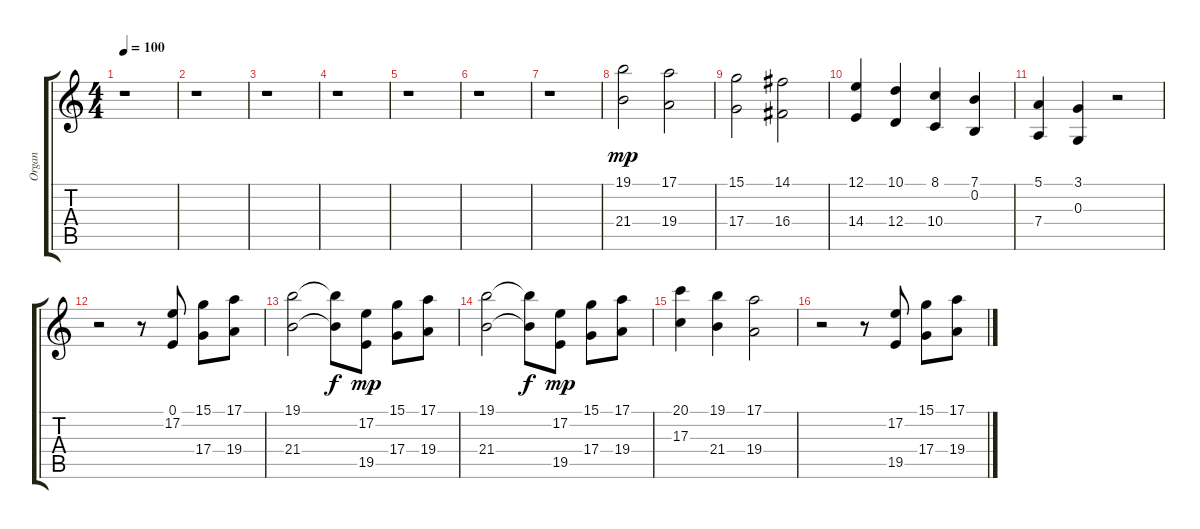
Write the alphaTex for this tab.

\track ("Organ" "Organ") {instrument drawbarorgan}
\staff {score tabs}
\tuning (E4 B3 G3 D3 A2 E2) {hide}
\ts (4 4)
\tempo 100
\clef g2
\ks c
r.1{dy mp} |
r.1 |
r.1 |
r.1 |
r.1 |
r.1 |
r.1 |
(19.1 21.4).2 (17.1 19.4).2 |
(15.1 17.4).2 (14.1 16.4).2 |
(12.1 14.4).4 (10.1 12.4).4 (8.1 10.4).4 (7.1 0.2).4 |
(5.1 7.4).4 (3.1 0.3).4 r.2 |
r.2 r.8 (0.1 17.2).8 (15.1 17.4).8 (17.1 19.4).8 |
(19.1 21.4).2 (19.1{t} 21.4{t}).8{dy f} (17.2 19.5).8{dy mp} (15.1 17.4).8 (17.1 19.4).8 |
(19.1 21.4).2 (19.1{t} 21.4{t}).8{dy f} (17.2 19.5).8{dy mp} (15.1 17.4).8 (17.1 19.4).8 |
(20.1 17.3).4 (19.1 21.4).4 (17.1 19.4).2 |
r.2 r.8 (17.2 19.5).8 (15.1 17.4).8 (17.1 19.4).8
